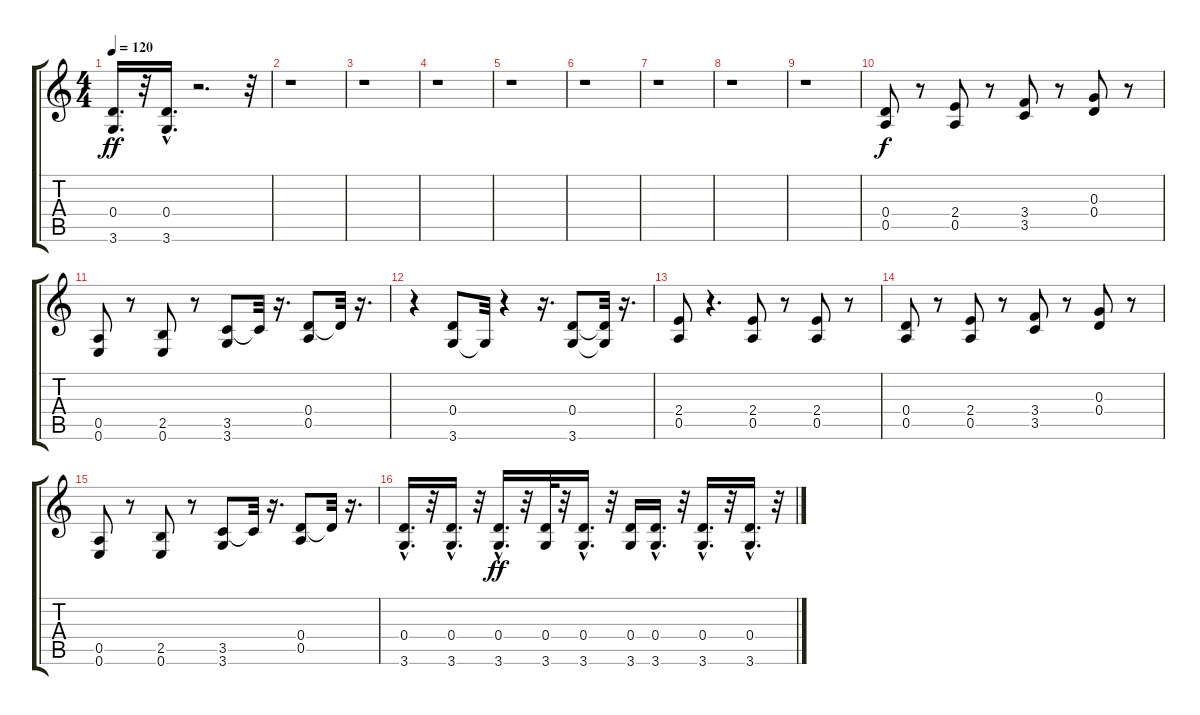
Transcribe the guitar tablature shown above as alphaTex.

\track "" {instrument distortionguitar}
\staff {score tabs}
\tuning (E4 B3 G3 D3 A2 E2) {hide}
\ts (4 4)
\tempo 120
\clef g2
\ks c
(0.4 3.6).16{d dy ff} r.32 (0.4{hac} 3.6).16{d} r.2{d} r.32 |
r.1 |
r.1 |
r.1 |
r.1 |
r.1 |
r.1 |
r.1 |
r.1 |
(0.4 0.5).8{dy f} r.8 (2.4 0.5).8 r.8 (3.4 3.5).8 r.8 (0.3 0.4).8 r.8 |
(0.5 0.6).8 r.8 (2.5 0.6).8 r.8 (3.5 3.6).8 3.5{t}.32 r.16{d} (0.4 0.5).8 0.4{t}.32 r.16{d} |
r.4 (0.4 3.6).8 3.6{t}.32 r.4 r.16{d} (0.4 3.6).8 (0.4{t} 3.6{t}).32 r.16{d} |
(2.4 0.5).8 r.4{d} (2.4 0.5).8 r.8 (2.4 0.5).8 r.8 |
(0.4 0.5).8 r.8 (2.4 0.5).8 r.8 (3.4 3.5).8 r.8 (0.3 0.4).8 r.8 |
(0.5 0.6).8 r.8 (2.5 0.6).8 r.8 (3.5 3.6).8 3.5{t}.32 r.16{d} (0.4 0.5).8 0.4{t}.32 r.16{d} |
(0.4{hac} 3.6).16{d} r.32 (0.4{hac} 3.6{hac}).16{d} r.32 (0.4{hac} 3.6{hac}).16{d dy ff} r.32 (0.4 3.6).32 r.32 (0.4{hac} 3.6{hac}).16{d} r.32 (0.4 3.6).16 (0.4{hac} 3.6{hac}).16{d} r.32 (0.4{hac} 3.6).16{d} r.32 (0.4{hac} 3.6{hac}).16{d} r.32
